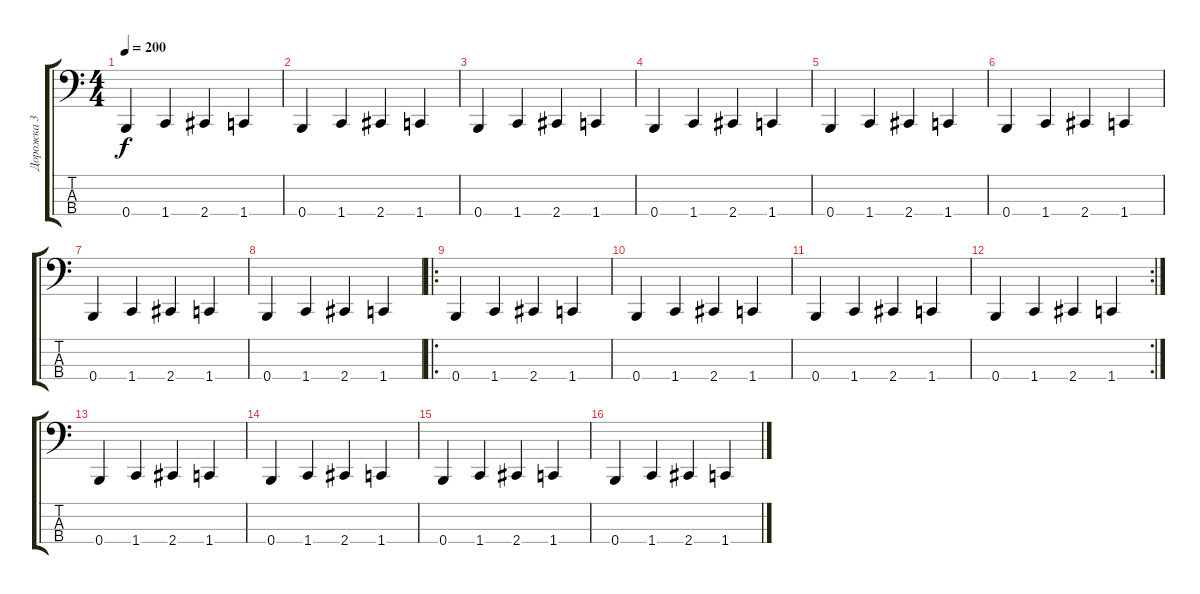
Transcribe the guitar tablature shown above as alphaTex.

\track ("Дорожка 3" "Дорожка 3") {instrument electricbasspick}
\staff {score tabs}
\tuning (E2 B1 Gb1 B0) {hide}
\ts (4 4)
\tempo 200
\clef f4
\ks c
0.4.4{dy f} 1.4.4 2.4.4 1.4.4 |
0.4.4 1.4.4 2.4.4 1.4.4 |
0.4.4 1.4.4 2.4.4 1.4.4 |
0.4.4 1.4.4 2.4.4 1.4.4 |
0.4.4 1.4.4 2.4.4 1.4.4 |
0.4.4 1.4.4 2.4.4 1.4.4 |
0.4.4 1.4.4 2.4.4 1.4.4 |
0.4.4 1.4.4 2.4.4 1.4.4 |
\ro
0.4.4 1.4.4 2.4.4 1.4.4 |
0.4.4 1.4.4 2.4.4 1.4.4 |
0.4.4 1.4.4 2.4.4 1.4.4 |
\rc 2
0.4.4 1.4.4 2.4.4 1.4.4 |
0.4.4 1.4.4 2.4.4 1.4.4 |
0.4.4 1.4.4 2.4.4 1.4.4 |
0.4.4 1.4.4 2.4.4 1.4.4 |
0.4.4 1.4.4 2.4.4 1.4.4
